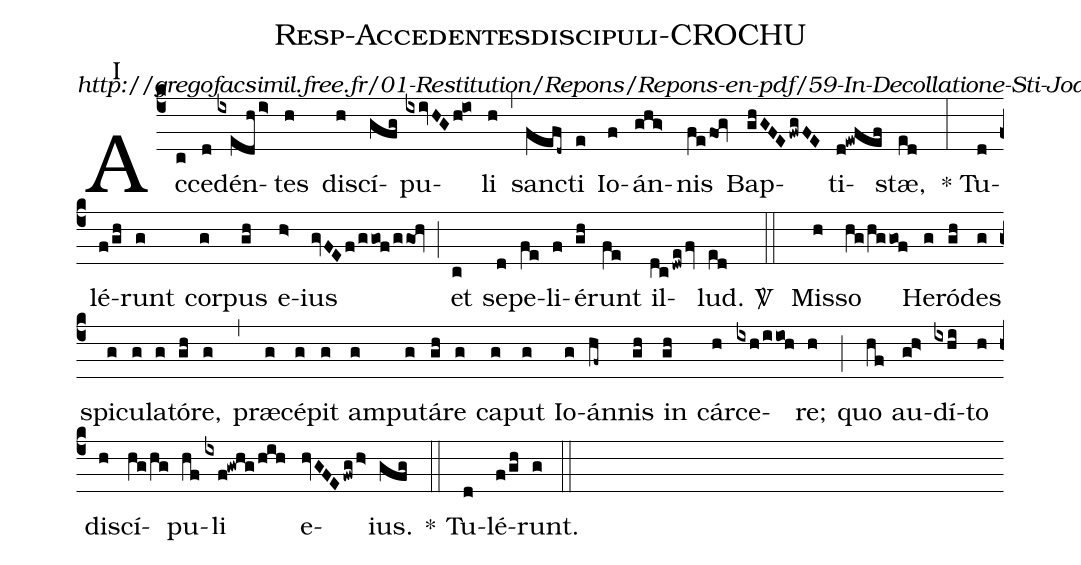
name: Resp-Accedentesdiscipuli-CROCHU;
commentary: http://gregofacsimil.free.fr/01-Restitution/Repons/Repons-en-pdf/59-In-Decollatione-Sti-Joann-Bapt/05-Accedentes-discipuli.pdf;
annotation: I;
%%
(c4) Ac(c)ce(d)dén(ixedh/i>)tes(h) dis(h)cí(gfg)pu(ixivHG/h!io)li(h) (,) san(fefd~)cti(e) Io(f)án(ghg>)nis(fe/fOg) Bap(ghGFEfwgFE)ti(d!ewfef)stæ,(ed) (:)* Tu(d)lé(f/gh)runt(g) cor(g)pus(gh) e(h>)ius(gvFEf/ggof/ggOh) (;) et(c) se(d)pe(fe)li(f)é(gh)runt(fe) il(dc/dwe/fv)lud.(ed) <sp>V/</sp> (::)
Mis(h)so(hg/hggof) He(g)ró(gh)des(g) spi(g)cu(g)la(g)tó(gh)re,(g) (,) præ(g)cé(g)pit(g) am(g)pu(g)tá(gh)re(g) ca(g)put(g) Io(g)án(hf~)nis(gh) in(gh) cár(h)ce(ixh/iioh)re;(h) (;) quo(hf) au(gh>)dí(ixhi)to(h) di(h)scí(hg/hg)pu(hf)li(ixf!gwhg/hih) e(hvGFEfwg/h>)ius.(gfg) *(::) Tu(d)lé(f/gh)runt.(g) (::)
